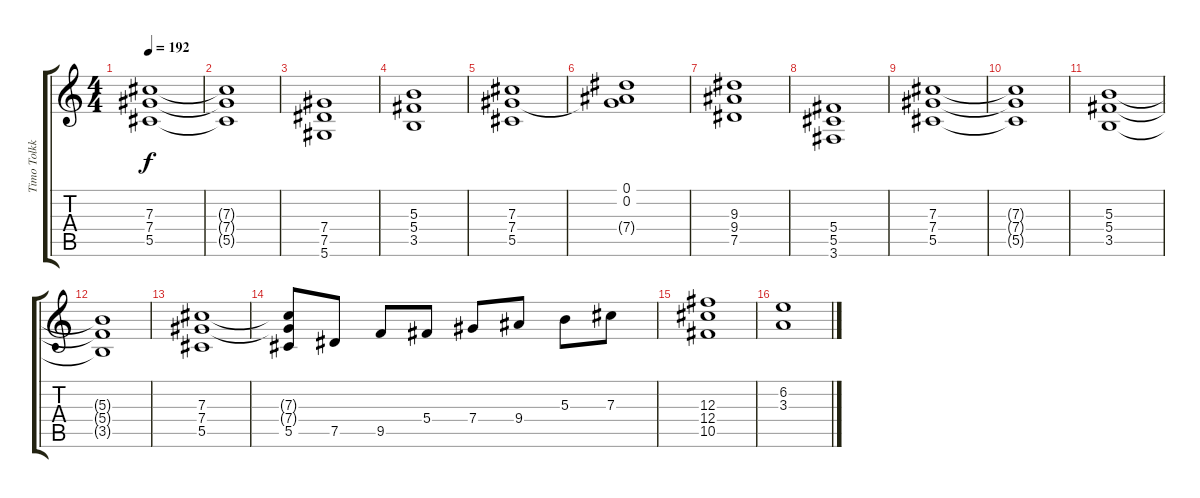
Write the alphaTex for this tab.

\track ("Timo Tolkki" "Timo Tolkk") {instrument distortionguitar}
\staff {score tabs}
\tuning (Eb4 Bb3 Gb3 Db3 Ab2 Eb2) {hide}
\ts (4 4)
\tempo 192
\clef g2
\ks c
(7.3 7.4 5.5).1{dy f} |
(7.3{t} 7.4{t} 5.5{t}).1 |
(7.4 7.5 5.6).1 |
(5.3 5.4 3.5).1 |
(7.3 7.4 5.5).1 |
(0.1 0.2 7.4{t}).1 |
(9.3 9.4 7.5).1 |
(5.4 5.5 3.6).1 |
(7.3 7.4 5.5).1 |
(7.3{t} 7.4{t} 5.5{t}).1 |
(5.3 5.4 3.5).1 |
(5.3{t} 5.4{t} 3.5{t}).1 |
(7.3 7.4 5.5).1 |
(7.3{t} 7.4{t} 5.5).8 7.5.8 9.5.8 5.4.8 7.4.8 9.4.8 5.3.8 7.3.8 |
(12.3 12.4 10.5).1 |
(6.2 3.3).1
